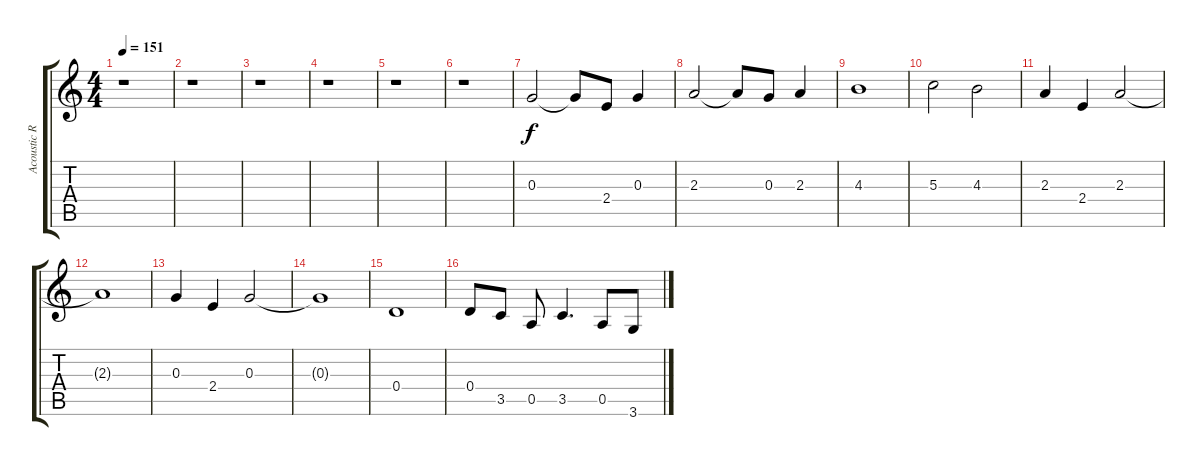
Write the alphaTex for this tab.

\track ("Acoustic Rhythm" "Acoustic R") {instrument acousticguitarsteel}
\staff {score tabs}
\tuning (E4 B3 G3 D3 A2 E2) {hide}
\ts (4 4)
\tempo 151
\clef g2
\ks c
r.1{dy f} |
r.1 |
r.1 |
r.1 |
r.1 |
r.1 |
0.3.2 0.3{t}.8 2.4.8 0.3.4 |
2.3.2 2.3{t}.8 0.3.8 2.3.4 |
4.3.1 |
5.3.2 4.3.2 |
2.3.4 2.4.4 2.3.2 |
2.3{t}.1 |
0.3.4 2.4.4 0.3.2 |
0.3{t}.1 |
0.4.1 |
0.4.8 3.5.8 0.5.8 3.5.4{d} 0.5.8 3.6.8
